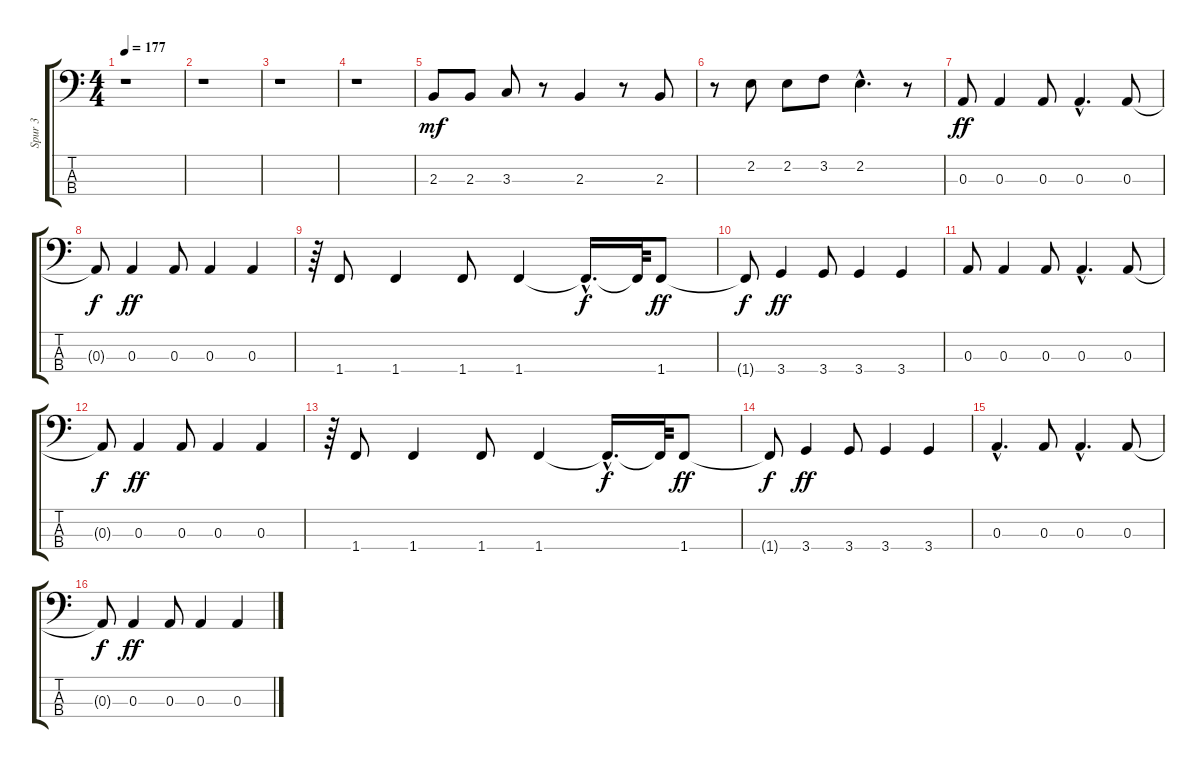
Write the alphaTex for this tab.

\track ("Spur 3" "Spur 3") {instrument electricbassfinger}
\staff {score tabs}
\tuning (G2 D2 A1 E1) {hide}
\ts (4 4)
\tempo 177
\clef f4
\ks c
r.1{dy mf} |
r.1 |
r.1 |
r.1 |
2.3.8 2.3.8 3.3.8 r.8 2.3.4 r.8 2.3.8 |
r.8 2.2.8 2.2.8 3.2.8 2.2{hac}.4{d} r.8 |
0.3.8{dy ff} 0.3.4 0.3.8 0.3{hac}.4{d} 0.3.8 |
0.3{t}.8{dy f} 0.3.4{dy ff} 0.3.8 0.3.4 0.3.4 |
r.64 1.4.8 1.4.4 1.4.8 1.4.4 1.4{hac t}.16{d dy f} 1.4{t}.64 1.4.8{dy ff} |
1.4{t}.8{dy f} 3.4.4{dy ff} 3.4.8 3.4.4 3.4.4 |
0.3.8 0.3.4 0.3.8 0.3{hac}.4{d} 0.3.8 |
0.3{t}.8{dy f} 0.3.4{dy ff} 0.3.8 0.3.4 0.3.4 |
r.64 1.4.8 1.4.4 1.4.8 1.4.4 1.4{hac t}.16{d dy f} 1.4{t}.64 1.4.8{dy ff} |
1.4{t}.8{dy f} 3.4.4{dy ff} 3.4.8 3.4.4 3.4.4 |
0.3{hac}.4{d} 0.3.8 0.3{hac}.4{d} 0.3.8 |
0.3{t}.8{dy f} 0.3.4{dy ff} 0.3.8 0.3.4 0.3.4
